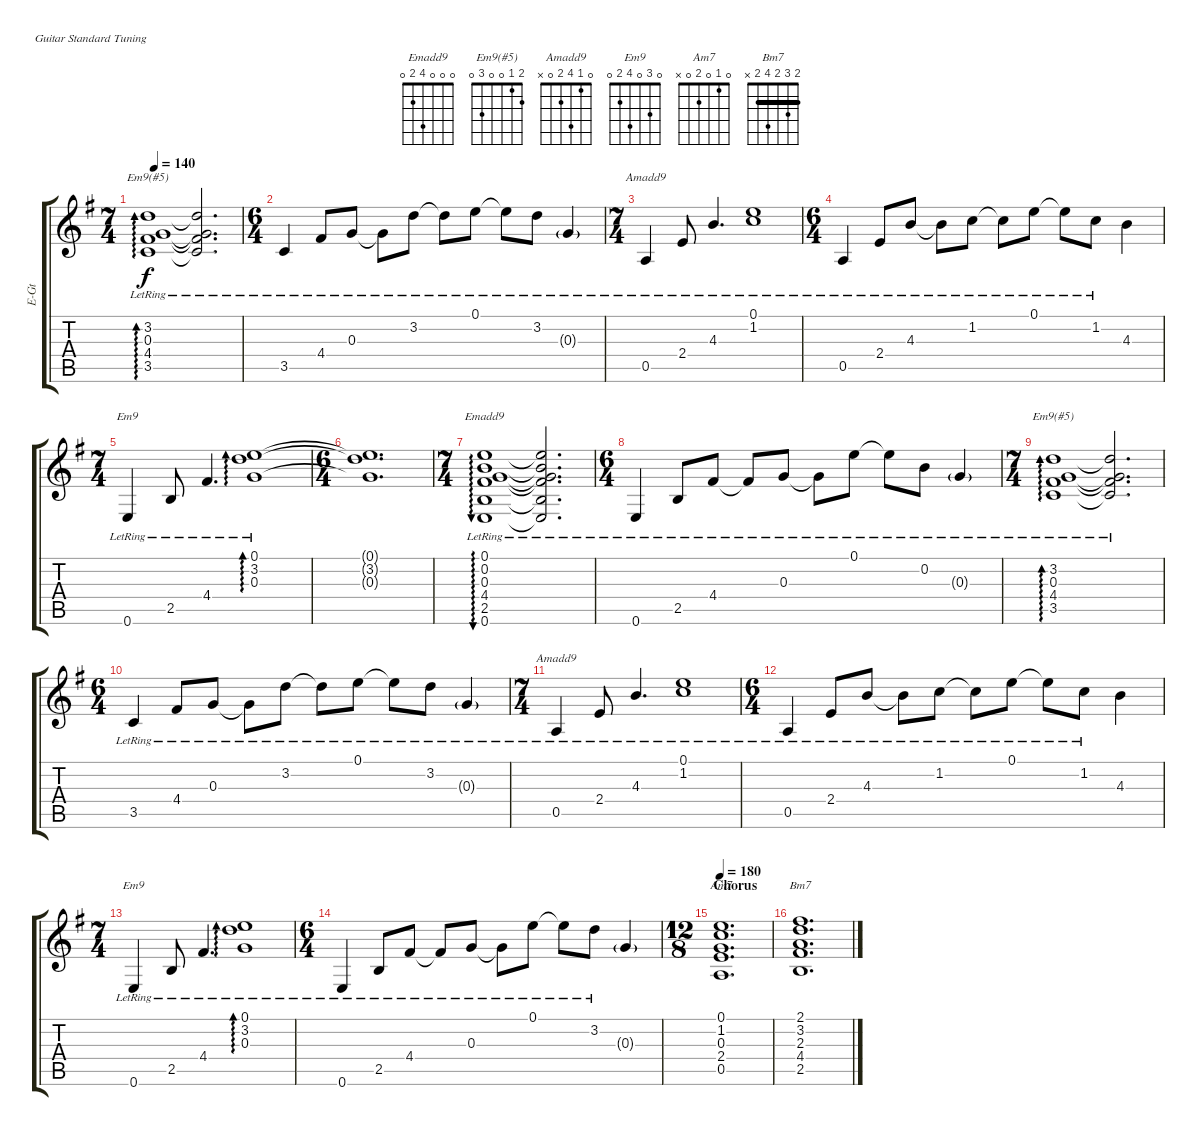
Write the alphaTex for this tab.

\defaultSystemsLayout 4
\bracketExtendMode groupsimilarinstruments
\otherSystemsTrackNameOrientation horizontal
\track ("Clean Guitar" "E-Gt") {multiBarRest instrument electricguitarclean}
\staff {score tabs}
\tuning (E4 B3 G3 D3 A2 E2)
\chord ("Emadd9" 0 0 0 4 2 0) {showfingering false}
\chord ("Em9(#5)" 2 1 0 0 3 0) {showfingering false}
\chord ("Amadd9" 0 1 4 2 0 x) {showfingering false}
\chord ("Em9" 0 3 0 4 2 0) {showfingering false}
\chord ("Am7" 0 1 0 2 0 x) {showfingering false}
\chord ("Bm7" 2 3 2 4 2 x) {showfingering false barre (2 2)}
\ts (7 4)
\beaming (8 2 2 2 2 2 2 2)
\tempo 140
\clef g2
\ks g
(3.2{lr acc forcenatural} 0.3{lr acc forcenatural} 4.4{lr acc #} 3.5{lr acc forcenatural}).1{ad 0 ch "Em9(#5)" dy f beam Up} (3.2{lr t acc forcenatural} 0.3{lr t acc forcenatural} 4.4{lr t acc #} 3.5{lr t acc forcenatural}).2{d beam Up} |
\ts (6 4)
\beaming (8 2 2 2 2 2 2 2)
3.5{lr acc forcenatural}.4{beam Up} 4.4{lr acc #}.8{beam Up} 0.3{lr acc forcenatural}.8{beam Up} 0.3{lr t acc forcenatural}.8{beam Down} 3.2{lr acc forcenatural}.8{beam Down} 3.2{lr t acc forcenatural}.8{beam Down} 0.1{lr acc forcenatural}.8{beam Down} 0.1{lr t acc forcenatural}.8{beam Down} 3.2{lr acc forcenatural}.8{beam Down} 0.3{g lr acc forcenatural}.4{beam Up} |
\ts (7 4)
\beaming (8 2 2 2 2 2 2 2)
0.5{lr acc forcenatural}.4{ch "Amadd9" beam Up} 2.4{lr acc forcenatural}.8{beam Up} 4.3{lr acc forcenatural}.4{d beam Up} (1.2{lr acc forcenatural} 0.1{lr acc forcenatural}).1{beam Down} |
\ts (6 4)
\beaming (8 2 2 2 2 2 2 2)
0.5{lr acc forcenatural}.4{beam Up} 2.4{lr acc forcenatural}.8{beam Up} 4.3{lr acc forcenatural}.8{beam Up} 4.3{lr t acc forcenatural}.8{beam Down} 1.2{lr acc forcenatural}.8{beam Down} 1.2{lr t acc forcenatural}.8{beam Down} 0.1{lr acc forcenatural}.8{beam Down} 0.1{lr t acc forcenatural}.8{beam Down} 1.2{lr acc forcenatural}.8{beam Down} 4.3{acc forcenatural}.4{beam Down} |
\ts (7 4)
\beaming (8 2 2 2 2 2 2 2)
0.6{lr acc forcenatural}.4{ch "Em9" beam Up} 2.5{lr acc forcenatural}.8{beam Up} 4.4{lr acc #}.4{d beam Up} (0.3{lr acc forcenatural} 3.2{lr acc forcenatural} 0.1{lr acc forcenatural}).1{ad 0 beam Down} |
\ts (6 4)
\beaming (8 2 2 2 2 2 2 2)
(0.1{t acc forcenatural} 3.2{t acc forcenatural} 0.3{t acc forcenatural}).1{d beam Down} |
\ts (7 4)
\beaming (8 2 2 2 2 2 2 2)
(0.6{lr acc forcenatural} 2.5{lr acc forcenatural} 4.4{lr acc #} 0.3{lr acc forcenatural} 0.2{lr acc forcenatural} 0.1{lr acc forcenatural}).1{au 0 ch "Emadd9" beam Up} (0.6{lr t acc forcenatural} 2.5{lr t acc forcenatural} 4.4{lr t acc #} 0.3{lr t acc forcenatural} 0.2{lr t acc forcenatural} 0.1{lr t acc forcenatural}).2{d beam Up} |
\ts (6 4)
\beaming (8 2 2 2 2 2 2 2)
0.6{lr acc forcenatural}.4{beam Up} 2.5{lr acc forcenatural}.8{beam Up} 4.4{lr acc #}.8{beam Up} 4.4{lr t acc #}.8{beam Up} 0.3{lr acc forcenatural}.8{beam Up} 0.3{lr t acc forcenatural}.8{beam Down} 0.1{lr acc forcenatural}.8{beam Down} 0.1{lr t acc forcenatural}.8{beam Down} 0.2{lr acc forcenatural}.8{beam Down} 0.3{g lr acc forcenatural}.4{beam Up} |
\ts (7 4)
\beaming (8 2 2 2 2 2 2 2)
(3.2{lr acc forcenatural} 0.3{lr acc forcenatural} 4.4{lr acc #} 3.5{lr acc forcenatural}).1{ad 0 ch "Em9(#5)" beam Up} (3.2{lr t acc forcenatural} 0.3{lr t acc forcenatural} 4.4{lr t acc #} 3.5{lr t acc forcenatural}).2{d beam Up} |
\ts (6 4)
\beaming (8 2 2 2 2 2 2 2)
3.5{lr acc forcenatural}.4{beam Up} 4.4{lr acc #}.8{beam Up} 0.3{lr acc forcenatural}.8{beam Up} 0.3{lr t acc forcenatural}.8{beam Down} 3.2{lr acc forcenatural}.8{beam Down} 3.2{lr t acc forcenatural}.8{beam Down} 0.1{lr acc forcenatural}.8{beam Down} 0.1{lr t acc forcenatural}.8{beam Down} 3.2{lr acc forcenatural}.8{beam Down} 0.3{g lr acc forcenatural}.4{beam Up} |
\ts (7 4)
\beaming (8 2 2 2 2 2 2 2)
0.5{lr acc forcenatural}.4{ch "Amadd9" beam Up} 2.4{lr acc forcenatural}.8{beam Up} 4.3{lr acc forcenatural}.4{d beam Up} (1.2{lr acc forcenatural} 0.1{lr acc forcenatural}).1{beam Down} |
\ts (6 4)
\beaming (8 2 2 2 2 2 2 2)
0.5{lr acc forcenatural}.4{beam Up} 2.4{lr acc forcenatural}.8{beam Up} 4.3{lr acc forcenatural}.8{beam Up} 4.3{lr t acc forcenatural}.8{beam Down} 1.2{lr acc forcenatural}.8{beam Down} 1.2{lr t acc forcenatural}.8{beam Down} 0.1{lr acc forcenatural}.8{beam Down} 0.1{lr t acc forcenatural}.8{beam Down} 1.2{lr acc forcenatural}.8{beam Down} 4.3{acc forcenatural}.4{beam Down} |
\ts (7 4)
\beaming (8 2 2 2 2 2 2 2)
0.6{lr acc forcenatural}.4{ch "Em9" beam Up} 2.5{lr acc forcenatural}.8{beam Up} 4.4{lr acc #}.4{d beam Up} (0.3{lr acc forcenatural} 3.2{lr acc forcenatural} 0.1{lr acc forcenatural}).1{ad 0 beam Down} |
\ts (6 4)
\beaming (8 2 2 2 2 2 2 2)
0.6{lr acc forcenatural}.4{beam Up} 2.5{lr acc forcenatural}.8{beam Up} 4.4{lr acc #}.8{beam Up} 4.4{lr t acc #}.8{beam Up} 0.3{lr acc forcenatural}.8{beam Up} 0.3{lr t acc forcenatural}.8{beam Down} 0.1{lr acc forcenatural}.8{beam Down} 0.1{lr t acc forcenatural}.8{beam Down} 3.2{lr acc forcenatural}.8{beam Down} 0.3{g acc forcenatural}.4{beam Up} |
\ts (12 8)
\beaming (8 2 2 2 2 2 2 2)
\section ("" "Chorus")
\tempo 180
(0.1{acc forcenatural} 1.2{acc forcenatural} 0.3{acc forcenatural} 2.4{acc forcenatural} 0.5{acc forcenatural}).1{d ch "Am7" beam Up} |
(2.5{acc forcenatural} 4.4{acc #} 2.3{acc forcenatural} 3.2{acc forcenatural} 2.1{acc #}).1{d ch "Bm7" beam Up}
